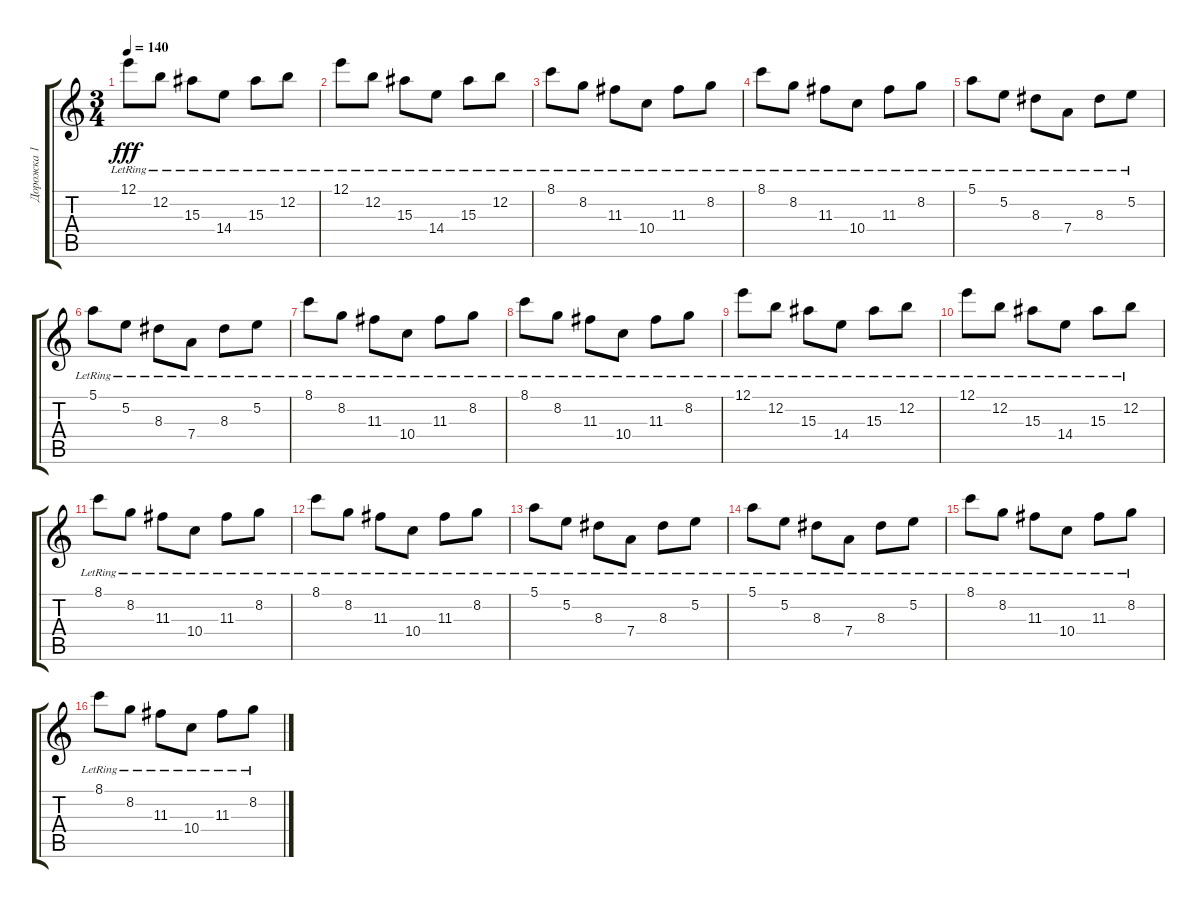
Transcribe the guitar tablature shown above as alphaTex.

\track ("Дорожка 1" "Дорожка 1") {instrument electricguitarclean}
\staff {score tabs}
\tuning (E4 B3 G3 D3 A2 E2) {hide}
\ts (3 4)
\tempo 140
\clef g2
\ks c
12.1{lr}.8{dy fff} 12.2{lr}.8 15.3{lr}.8 14.4{lr}.8 15.3{lr}.8 12.2{lr}.8 |
12.1{lr}.8 12.2{lr}.8 15.3{lr}.8 14.4{lr}.8 15.3{lr}.8 12.2{lr}.8 |
8.1{lr}.8 8.2{lr}.8 11.3{lr}.8 10.4{lr}.8 11.3{lr}.8 8.2{lr}.8 |
8.1{lr}.8 8.2{lr}.8 11.3{lr}.8 10.4{lr}.8 11.3{lr}.8 8.2{lr}.8 |
5.1{lr}.8 5.2{lr}.8 8.3{lr}.8 7.4{lr}.8 8.3{lr}.8 5.2{lr}.8 |
5.1{lr}.8 5.2{lr}.8 8.3{lr}.8 7.4{lr}.8 8.3{lr}.8 5.2{lr}.8 |
8.1{lr}.8 8.2{lr}.8 11.3{lr}.8 10.4{lr}.8 11.3{lr}.8 8.2{lr}.8 |
8.1{lr}.8 8.2{lr}.8 11.3{lr}.8 10.4{lr}.8 11.3{lr}.8 8.2{lr}.8 |
12.1{lr}.8 12.2{lr}.8 15.3{lr}.8 14.4{lr}.8 15.3{lr}.8 12.2{lr}.8 |
12.1{lr}.8 12.2{lr}.8 15.3{lr}.8 14.4{lr}.8 15.3{lr}.8 12.2{lr}.8 |
8.1{lr}.8 8.2{lr}.8 11.3{lr}.8 10.4{lr}.8 11.3{lr}.8 8.2{lr}.8 |
8.1{lr}.8 8.2{lr}.8 11.3{lr}.8 10.4{lr}.8 11.3{lr}.8 8.2{lr}.8 |
5.1{lr}.8 5.2{lr}.8 8.3{lr}.8 7.4{lr}.8 8.3{lr}.8 5.2{lr}.8 |
5.1{lr}.8 5.2{lr}.8 8.3{lr}.8 7.4{lr}.8 8.3{lr}.8 5.2{lr}.8 |
8.1{lr}.8 8.2{lr}.8 11.3{lr}.8 10.4{lr}.8 11.3{lr}.8 8.2{lr}.8 |
8.1{lr}.8 8.2{lr}.8 11.3{lr}.8 10.4{lr}.8 11.3{lr}.8 8.2{lr}.8
